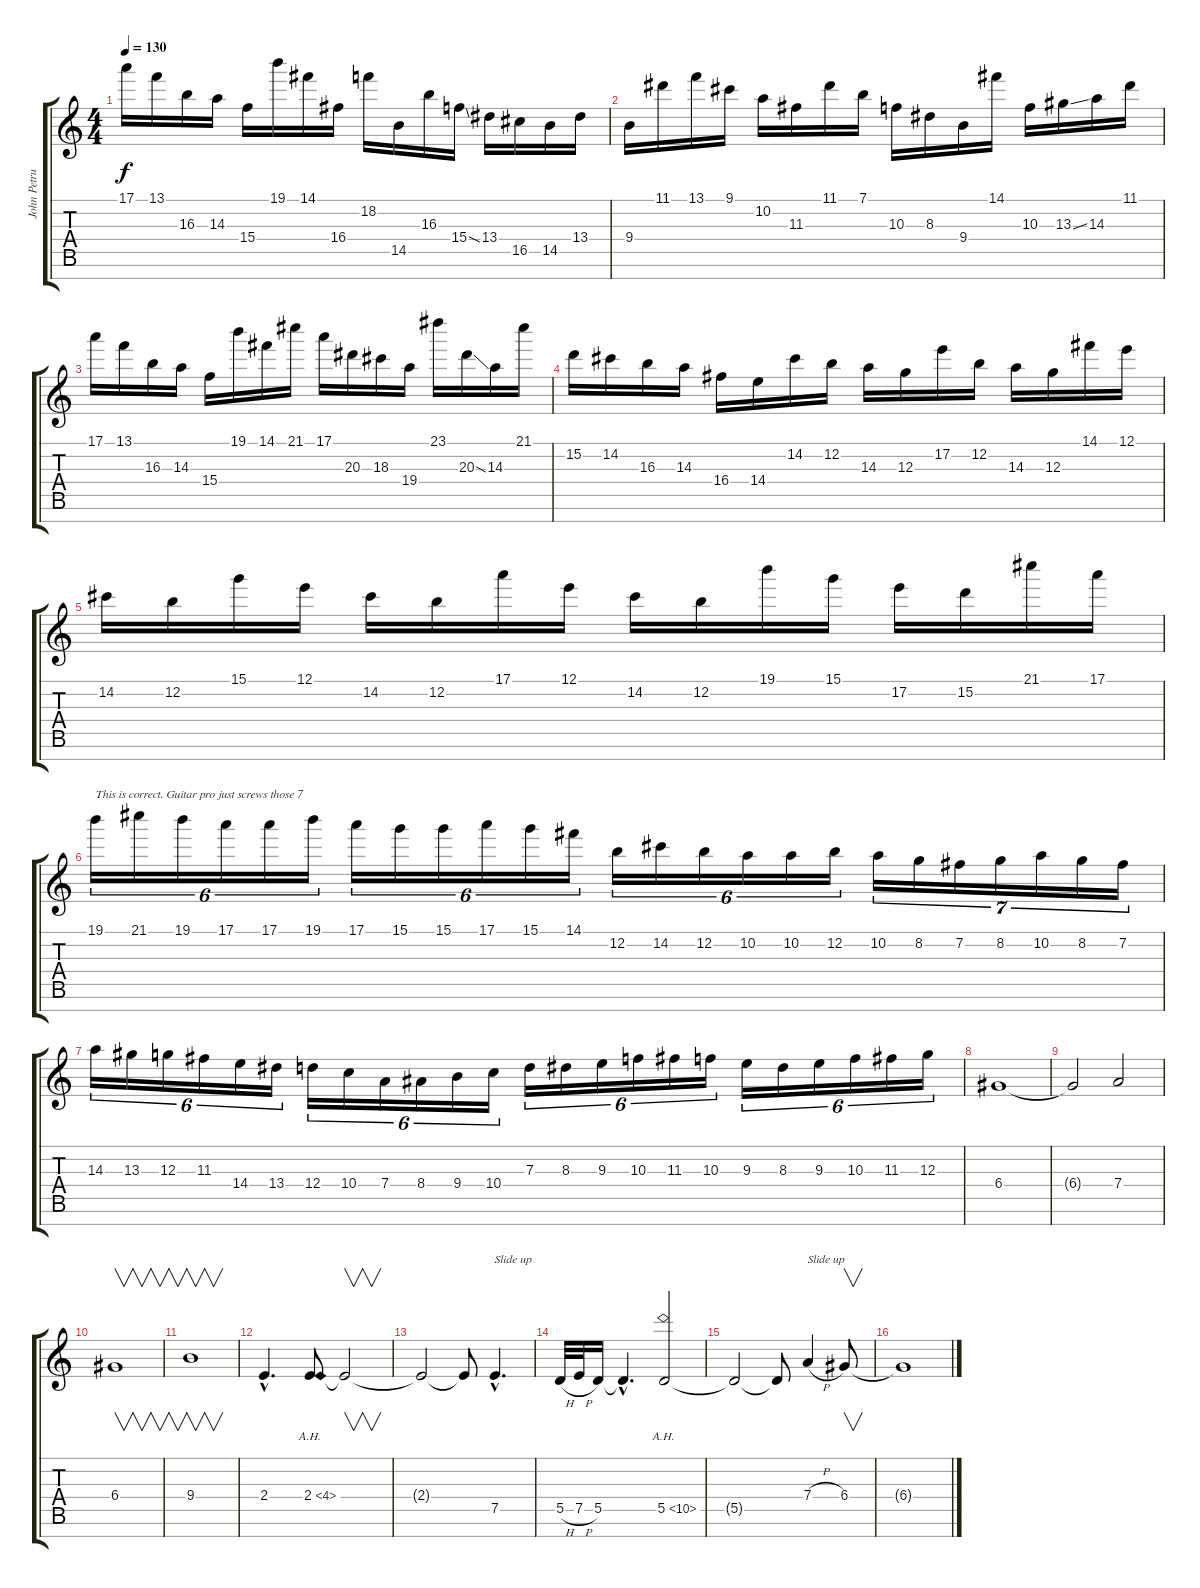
\track ("John Petrucci" "John Petru") {instrument distortionguitar}
\staff {score tabs}
\tuning (E4 B3 G3 D3 A2 E2 B1) {hide}
\ts (4 4)
\tempo 130
\clef g2
\ks c
17.1.16{dy f} 13.1.16 16.3.16 14.3.16 15.4.16 19.1.16 14.1.16 16.4.16 18.2.16 14.5.16 16.3.16 15.4{ss}.16 13.4.16 16.5.16 14.5.16 13.4.16 |
9.4.16 11.1.16 13.1.16 9.1.16 10.2.16 11.3.16 11.1.16 7.1.16 10.3.16 8.3.16 9.4.16 14.1.16 10.3.16 13.3{ss}.16 14.3.16 11.1.16 |
17.1.16 13.1.16 16.3.16 14.3.16 15.4.16 19.1.16 14.1.16 21.1.16 17.1.16 20.3.16 18.3.16 19.4.16 23.1.16 20.3{ss}.16 14.3.16 21.1.16 |
15.2.16 14.2.16 16.3.16 14.3.16 16.4.16 14.4.16 14.2.16 12.2.16 14.3.16 12.3.16 17.2.16 12.2.16 14.3.16 12.3.16 14.1.16 12.1.16 |
14.2.16 12.2.16 15.1.16 12.1.16 14.2.16 12.2.16 17.1.16 12.1.16 14.2.16 12.2.16 19.1.16 15.1.16 17.2.16 15.2.16 21.1.16 17.1.16 |
19.1.16{tu (6 4) txt "This is correct. Guitar pro just screws those 7"} 21.1.16{tu (6 4)} 19.1.16{tu (6 4)} 17.1.16{tu (6 4)} 17.1.16{tu (6 4)} 19.1.16{tu (6 4)} 17.1.16{tu (6 4)} 15.1.16{tu (6 4)} 15.1.16{tu (6 4)} 17.1.16{tu (6 4)} 15.1.16{tu (6 4)} 14.1.16{tu (6 4)} 12.2.16{tu (6 4)} 14.2.16{tu (6 4)} 12.2.16{tu (6 4)} 10.2.16{tu (6 4)} 10.2.16{tu (6 4)} 12.2.16{tu (6 4)} 10.2.16{tu (7 4)} 8.2.16{tu (7 4)} 7.2.16{tu (7 4)} 8.2.16{tu (7 4)} 10.2.16{tu (7 4)} 8.2.16{tu (7 4)} 7.2.16{tu (7 4)} |
14.3.16{tu (6 4)} 13.3.16{tu (6 4)} 12.3.16{tu (6 4)} 11.3.16{tu (6 4)} 14.4.16{tu (6 4)} 13.4.16{tu (6 4)} 12.4.16{tu (6 4)} 10.4.16{tu (6 4)} 7.4.16{tu (6 4)} 8.4.16{tu (6 4)} 9.4.16{tu (6 4)} 10.4.16{tu (6 4)} 7.3.16{tu (6 4)} 8.3.16{tu (6 4)} 9.3.16{tu (6 4)} 10.3.16{tu (6 4)} 11.3.16{tu (6 4)} 10.3.16{tu (6 4)} 9.3.16{tu (6 4)} 8.3.16{tu (6 4)} 9.3.16{tu (6 4)} 10.3.16{tu (6 4)} 11.3.16{tu (6 4)} 12.3.16{tu (6 4)} |
6.4.1 |
6.4{t}.2 7.4.2 |
6.4.1{v} |
9.4.1{v} |
2.4{hac}.4{d} 2.4{ah 2}.8 2.4{t}.2{v} |
2.4{t}.2 2.4{t}.8 7.5{hac}.4{d txt "Slide up"} |
5.5{h}.32 7.5{h}.32 5.5.16 5.5{hac t}.4{d} 5.5{ah 5}.2 |
5.5{t}.2 5.5{t}.8 7.4{h}.4{txt "Slide up"} 6.4.8{v} |
6.4{t}.1
